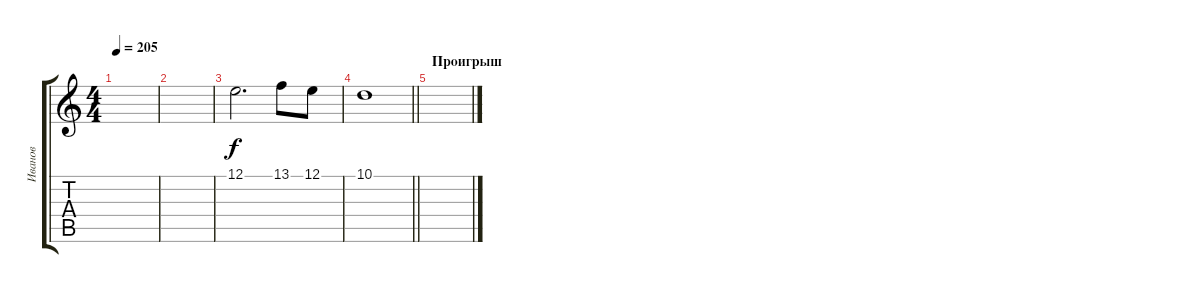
\track ("Иванов" "Иванов") {instrument brasssection}
\staff {score tabs}
\tuning (E4 B3 G3 D3 A2 E2) {hide}
\ts (4 4)
\tempo 205
\clef g2
\ks c
|
|
12.1.2{d} 13.1.8 12.1.8 |
\barLineRight lightlight
10.1.1 |
\section ("" "Проигрыш")
